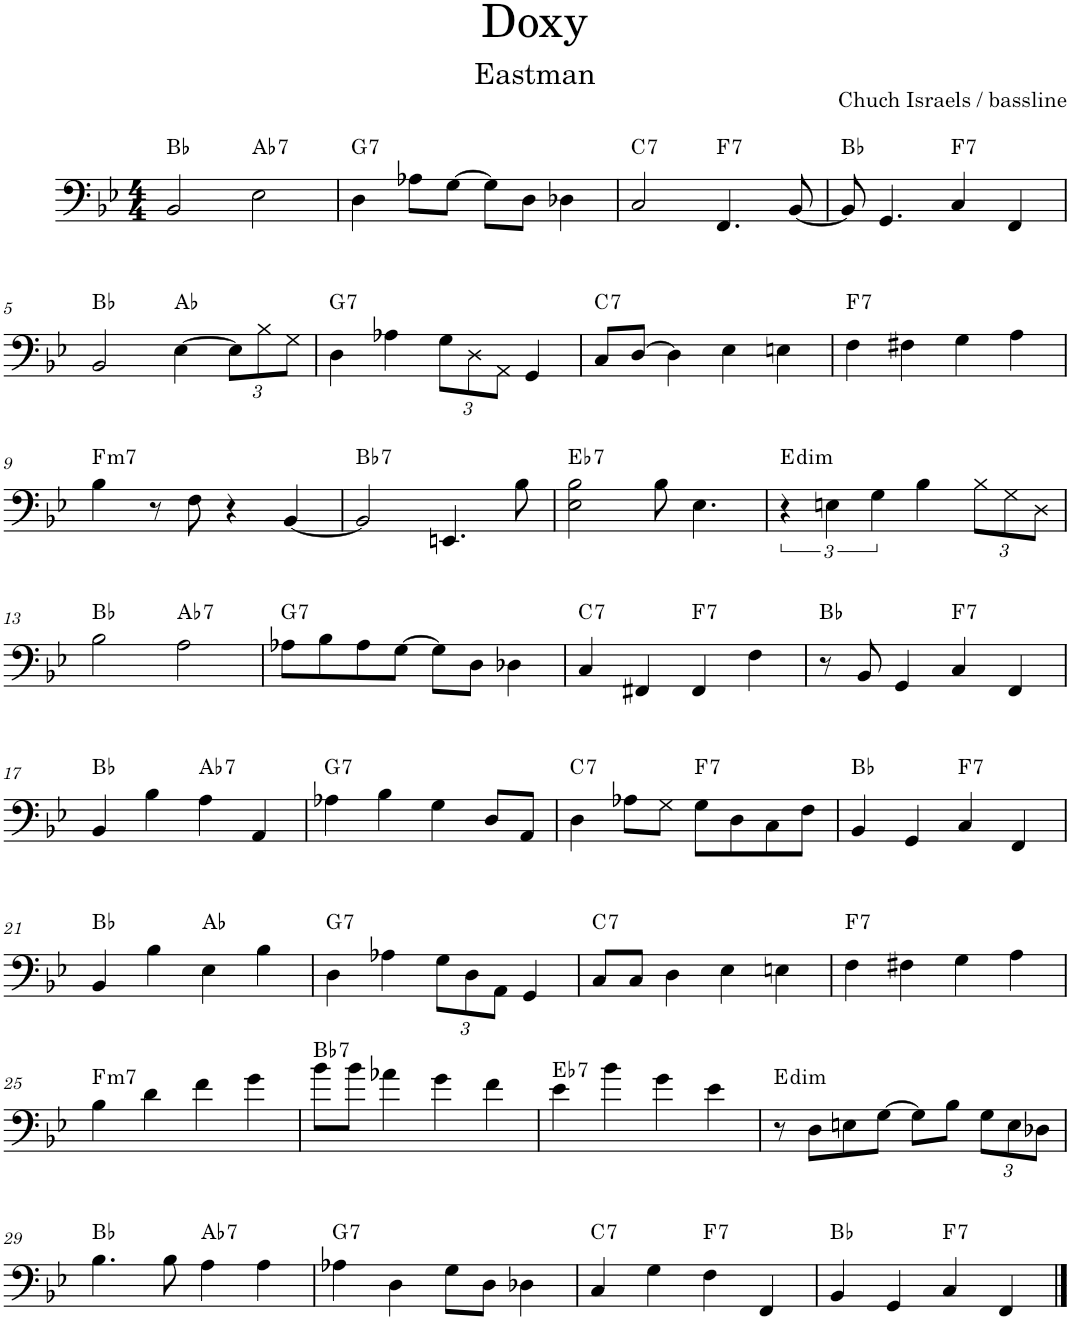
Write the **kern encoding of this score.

**kern	**harte
*part1	*part1
*staff1	*
*I"Bass Guitar	*
*I'B. Guit.	*
*clefF4	*
*Trd7c12	*
*k[b-e-]	*
*M4/4	*
=1	=1
2BB-/	Bb:maj
!	!LO:H:kt=7
2E-\	Ab:7
=2	=2
!	!LO:H:kt=7
4D\	G:7
8A-X\L	.
[8G\J	.
8G\L]	.
8D\J	.
4D-X\	.
=3	=3
!	!LO:H:kt=7
2C/	C:7
!	!LO:H:kt=7
4.FF/	F:7
[8BB-/	.
=4	=4
8BB-/]	Bb:maj
4.GG/	.
!	!LO:H:kt=7
4C/	F:7
4FF/	.
!!LO:LB:g=z
=5	=5
2BB-/	Bb:maj
[4E-\	Ab:maj
*Xbrackettup	*
12E-\L]	.
12B-\	.
12G\J	.
=6	=6
!	!LO:H:kt=7
4D\	G:7
4A-X\	.
12G\L	.
12D\	.
12AA\J	.
4GG/	.
=7	=7
!	!LO:H:kt=7
8C/L	C:7
[8D/J	.
4D\]	.
4E-\	.
4En\	.
=8	=8
!	!LO:H:kt=7
4F\	F:7
4F#X\	.
4G\	.
4A\	.
!!LO:LB:g=z
=9	=9
!	!LO:H:kt=m7
4B-\	F:min7
8r	.
8F\	.
4r	.
[4BB-/	.
=10	=10
!	!LO:H:kt=7
2BB-/]	Bb:7
4.EEn/	.
8B-\	.
=11	=11
!	!LO:H:kt=7
2E-\ 2B-\	Eb:7
8B-\	.
4.E-\	.
=12	=12
*brackettup	*
!	!LO:H:kt=dim
6r	E:dim
6En\	.
6G\	.
4B-\	.
*Xbrackettup	*
12B-\L	.
12G\	.
12D\J	.
!!LO:LB:g=z
=13	=13
2B-\	Bb:maj
!	!LO:H:kt=7
2A\	Ab:7
=14	=14
!	!LO:H:kt=7
8A-X\L	G:7
8B-\	.
8A-\	.
[8G\J	.
8G\L]	.
8D\J	.
4D-X\	.
=15	=15
!	!LO:H:kt=7
4C/	C:7
4FF#X/	.
!	!LO:H:kt=7
4FF#/	F:7
4F\	.
=16	=16
8r	Bb:maj
8BB-/	.
4GG/	.
!	!LO:H:kt=7
4C/	F:7
4FF/	.
!!LO:LB:g=z
=17	=17
4BB-/	Bb:maj
4B-\	.
!	!LO:H:kt=7
4A\	Ab:7
4AA/	.
=18	=18
!	!LO:H:kt=7
4A-X\	G:7
4B-\	.
4G\	.
8D/L	.
8AA/J	.
=19	=19
!	!LO:H:kt=7
4D\	C:7
8A-X\L	.
8G\J	.
!	!LO:H:kt=7
8G\L	F:7
8D\	.
8C\	.
8F\J	.
=20	=20
4BB-/	Bb:maj
4GG/	.
!	!LO:H:kt=7
4C/	F:7
4FF/	.
!!LO:LB:g=z
=21	=21
4BB-/	Bb:maj
4B-\	.
4E-\	Ab:maj
4B-\	.
=22	=22
!	!LO:H:kt=7
4D\	G:7
4A-X\	.
12G\L	.
12D\	.
12AA\J	.
4GG/	.
=23	=23
!	!LO:H:kt=7
8C/L	C:7
8C/J	.
4D\	.
4E-\	.
4En\	.
=24	=24
!	!LO:H:kt=7
4F\	F:7
4F#X\	.
4G\	.
4A\	.
!!LO:LB:g=z
=25	=25
!	!LO:H:kt=m7
4B-\	F:min7
4d\	.
4f\	.
4g\	.
=26	=26
!	!LO:H:kt=7
8b-\L	Bb:7
8b-\J	.
4a-X\	.
4g\	.
4f\	.
=27	=27
!	!LO:H:kt=7
4e-\	Eb:7
4b-\	.
4g\	.
4e-\	.
=28	=28
!	!LO:H:kt=dim
8r	E:dim
8D\L	.
8En\	.
[8G\J	.
8G\L]	.
8B-\J	.
12G\L	.
12E\	.
12D-X\J	.
!!LO:LB:g=z
=29	=29
4.B-\	Bb:maj
8B-\	.
!	!LO:H:kt=7
4A\	Ab:7
4A\	.
=30	=30
!	!LO:H:kt=7
4A-X\	G:7
4D\	.
8G\L	.
8D\J	.
4D-X\	.
=31	=31
!	!LO:H:kt=7
4C/	C:7
4G\	.
!	!LO:H:kt=7
4F\	F:7
4FF/	.
=32	=32
4BB-/	Bb:maj
4GG/	.
!	!LO:H:kt=7
4C/	F:7
4FF/	.
==	==
*-	*-
